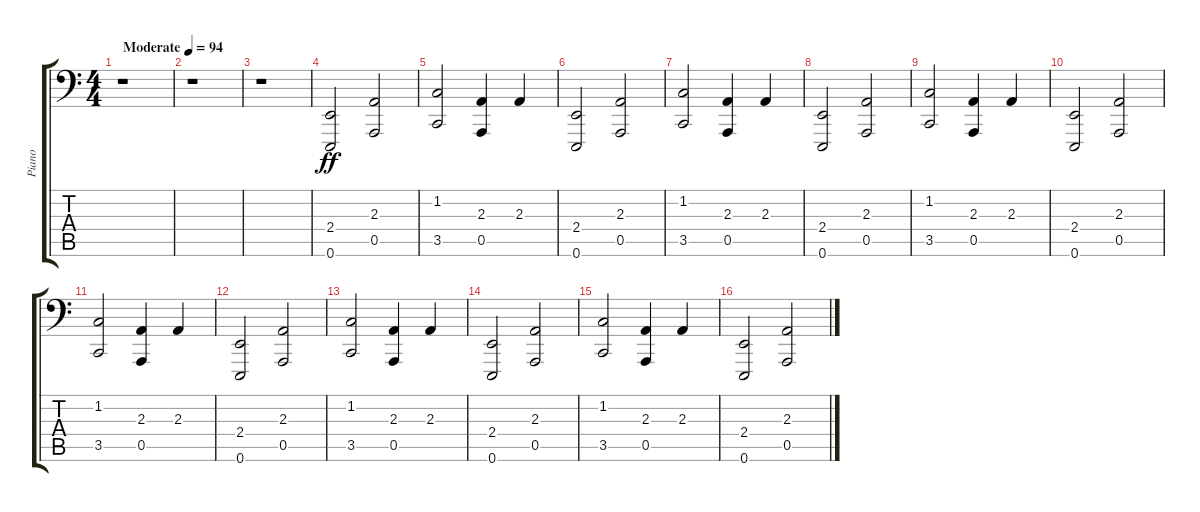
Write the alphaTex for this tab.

\track ("Piano" "Piano") {instrument acousticgrandpiano}
\staff {score tabs}
\tuning (E3 B2 G2 D2 A1 E1) {hide}
\ts (4 4)
\tempo (94 "Moderate")
\clef f4
\ks c
r.1{dy ff instrument acousticgrandpiano} |
r.1 |
r.1 |
(2.4 0.6).2 (2.3 0.5).2 |
(1.2 3.5).2 (2.3 0.5).4 2.3.4 |
(2.4 0.6).2 (2.3 0.5).2 |
(1.2 3.5).2 (2.3 0.5).4 2.3.4 |
(2.4 0.6).2 (2.3 0.5).2 |
(1.2 3.5).2 (2.3 0.5).4 2.3.4 |
(2.4 0.6).2 (2.3 0.5).2 |
(1.2 3.5).2 (2.3 0.5).4 2.3.4 |
(2.4 0.6).2 (2.3 0.5).2 |
(1.2 3.5).2 (2.3 0.5).4 2.3.4 |
(2.4 0.6).2 (2.3 0.5).2 |
(1.2 3.5).2 (2.3 0.5).4 2.3.4 |
(2.4 0.6).2 (2.3 0.5).2
